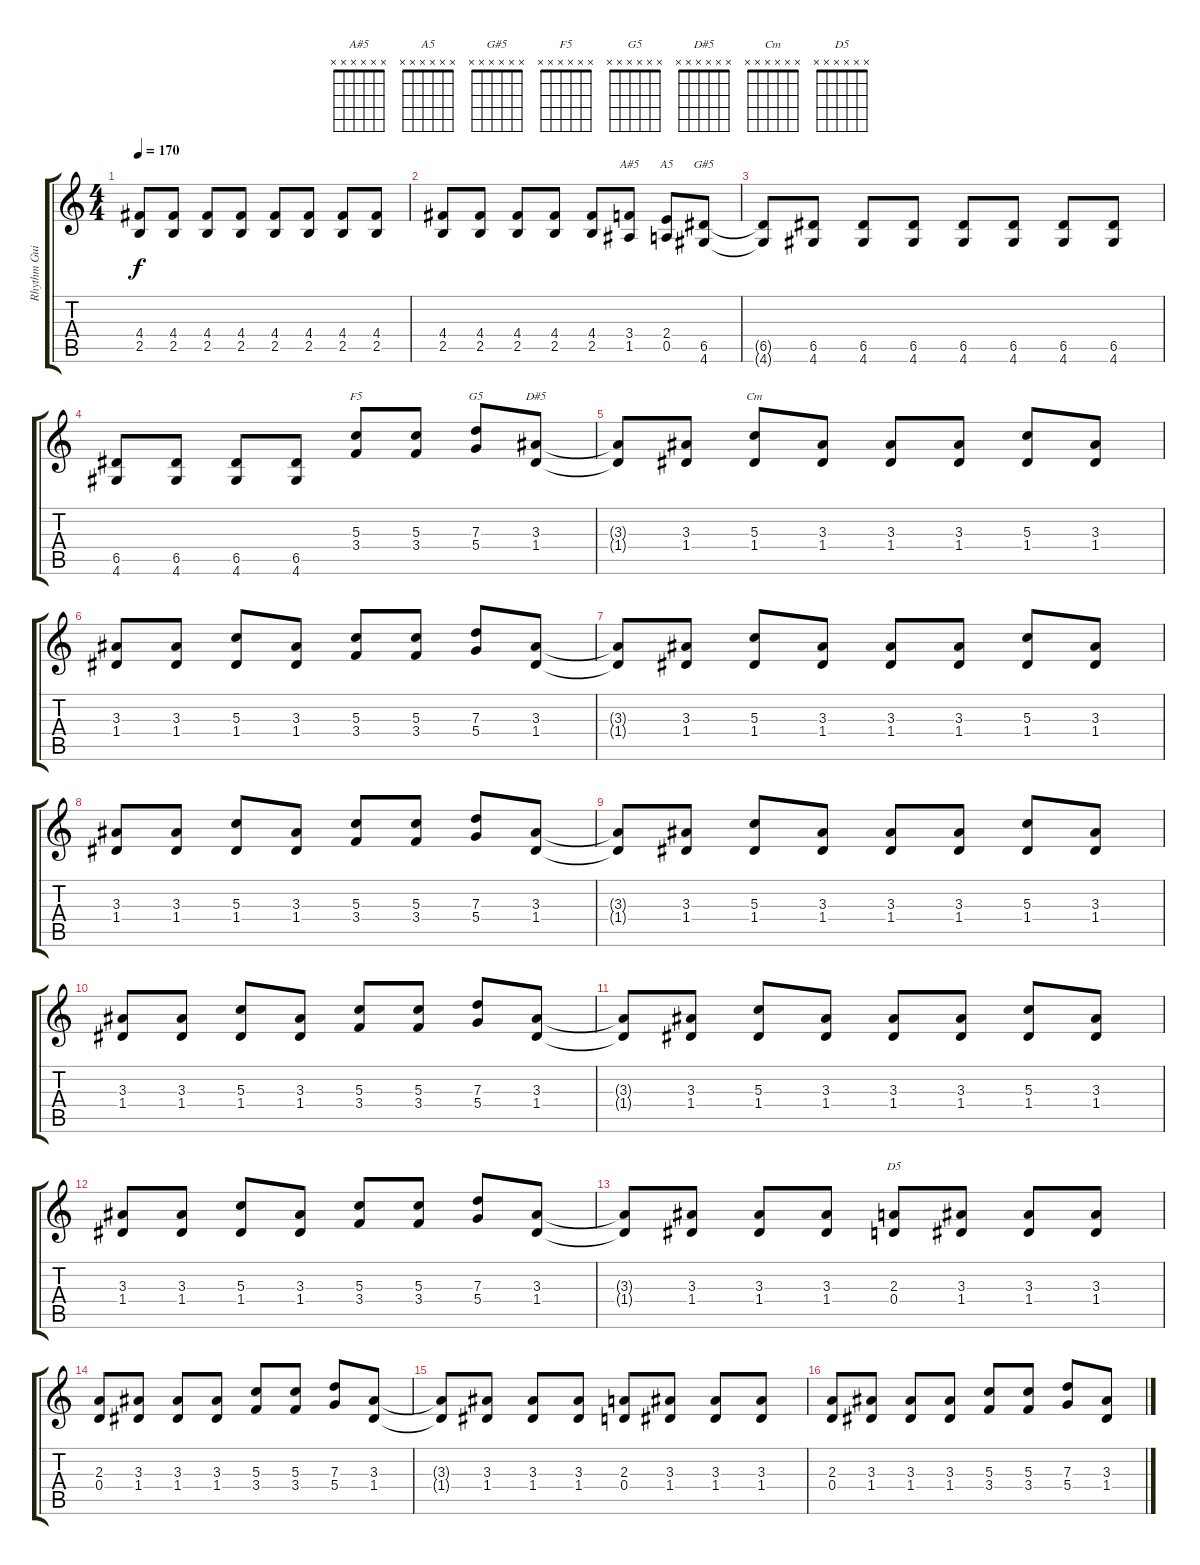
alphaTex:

\track ("Rhythm Guitar: Gilby" "Rhythm Gui") {instrument overdrivenguitar}
\staff {score tabs}
\tuning (E4 B3 G3 D3 A2 E2) {hide}
\chord ("A#5" x x x x x x)
\chord ("A5" x x x x x x)
\chord ("G#5" x x x x x x)
\chord ("F5" x x x x x x)
\chord ("G5" x x x x x x)
\chord ("D#5" x x x x x x)
\chord ("Cm" x x x x x x)
\chord ("D5" x x x x x x)
\ts (4 4)
\tempo 170
\clef g2
\ks c
(4.4{t} 2.5{t}).8{dy f} (4.4 2.5).8 (4.4 2.5).8 (4.4 2.5).8 (4.4 2.5).8 (4.4 2.5).8 (4.4 2.5).8 (4.4 2.5).8 |
(4.4 2.5).8 (4.4 2.5).8 (4.4 2.5).8 (4.4 2.5).8 (4.4 2.5).8 (3.4 1.5).8{ch "A#5"} (2.4 0.5).8{ch "A5"} (6.5 4.6).8{ch "G#5"} |
(6.5{t} 4.6{t}).8 (6.5 4.6).8 (6.5 4.6).8 (6.5 4.6).8 (6.5 4.6).8 (6.5 4.6).8 (6.5 4.6).8 (6.5 4.6).8 |
(6.5 4.6).8 (6.5 4.6).8 (6.5 4.6).8 (6.5 4.6).8 (5.3 3.4).8{ch "F5"} (5.3 3.4).8 (7.3 5.4).8{ch "G5"} (3.3 1.4).8{ch "D#5"} |
(3.3{t} 1.4{t}).8 (3.3 1.4).8 (5.3 1.4).8{ch "Cm"} (3.3 1.4).8 (3.3 1.4).8 (3.3 1.4).8 (5.3 1.4).8 (3.3 1.4).8 |
(3.3 1.4).8 (3.3 1.4).8 (5.3 1.4).8 (3.3 1.4).8 (5.3 3.4).8 (5.3 3.4).8 (7.3 5.4).8 (3.3 1.4).8 |
(3.3{t} 1.4{t}).8 (3.3 1.4).8 (5.3 1.4).8 (3.3 1.4).8 (3.3 1.4).8 (3.3 1.4).8 (5.3 1.4).8 (3.3 1.4).8 |
(3.3 1.4).8 (3.3 1.4).8 (5.3 1.4).8 (3.3 1.4).8 (5.3 3.4).8 (5.3 3.4).8 (7.3 5.4).8 (3.3 1.4).8 |
(3.3{t} 1.4{t}).8 (3.3 1.4).8 (5.3 1.4).8 (3.3 1.4).8 (3.3 1.4).8 (3.3 1.4).8 (5.3 1.4).8 (3.3 1.4).8 |
(3.3 1.4).8 (3.3 1.4).8 (5.3 1.4).8 (3.3 1.4).8 (5.3 3.4).8 (5.3 3.4).8 (7.3 5.4).8 (3.3 1.4).8 |
(3.3{t} 1.4{t}).8 (3.3 1.4).8 (5.3 1.4).8 (3.3 1.4).8 (3.3 1.4).8 (3.3 1.4).8 (5.3 1.4).8 (3.3 1.4).8 |
(3.3 1.4).8 (3.3 1.4).8 (5.3 1.4).8 (3.3 1.4).8 (5.3 3.4).8 (5.3 3.4).8 (7.3 5.4).8 (3.3 1.4).8 |
(3.3{t} 1.4{t}).8 (3.3 1.4).8 (3.3 1.4).8 (3.3 1.4).8 (2.3 0.4).8{ch "D5"} (3.3 1.4).8 (3.3 1.4).8 (3.3 1.4).8 |
(2.3 0.4).8 (3.3 1.4).8 (3.3 1.4).8 (3.3 1.4).8 (5.3 3.4).8 (5.3 3.4).8 (7.3 5.4).8 (3.3 1.4).8 |
(3.3{t} 1.4{t}).8 (3.3 1.4).8 (3.3 1.4).8 (3.3 1.4).8 (2.3 0.4).8 (3.3 1.4).8 (3.3 1.4).8 (3.3 1.4).8 |
(2.3 0.4).8 (3.3 1.4).8 (3.3 1.4).8 (3.3 1.4).8 (5.3 3.4).8 (5.3 3.4).8 (7.3 5.4).8 (3.3 1.4).8
